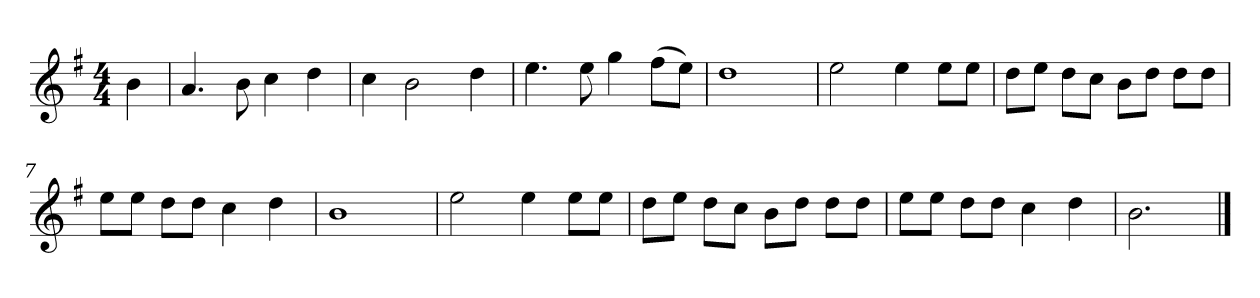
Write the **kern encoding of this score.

**kern
*part1
*staff1
*k[f#]
*M4/4
*MM120
=
4b
=1
4.a
8b
4cc
4dd
=2
4cc
2b
4dd
=3
4.ee
8ee
4gg
(8ff#L
8eeJ)
=4
1dd
=5
2ee
4ee
8eeL
8eeJ
=6
8ddL
8eeJ
8ddL
8ccJ
8bL
8ddJ
8ddL
8ddJ
=7
8eeL
8eeJ
8ddL
8ddJ
4cc
4dd
=8
1b
=9
2ee
4ee
8eeL
8eeJ
=10
8ddL
8eeJ
8ddL
8ccJ
8bL
8ddJ
8ddL
8ddJ
=11
8eeL
8eeJ
8ddL
8ddJ
4cc
4dd
=12
2.b
==
*-
